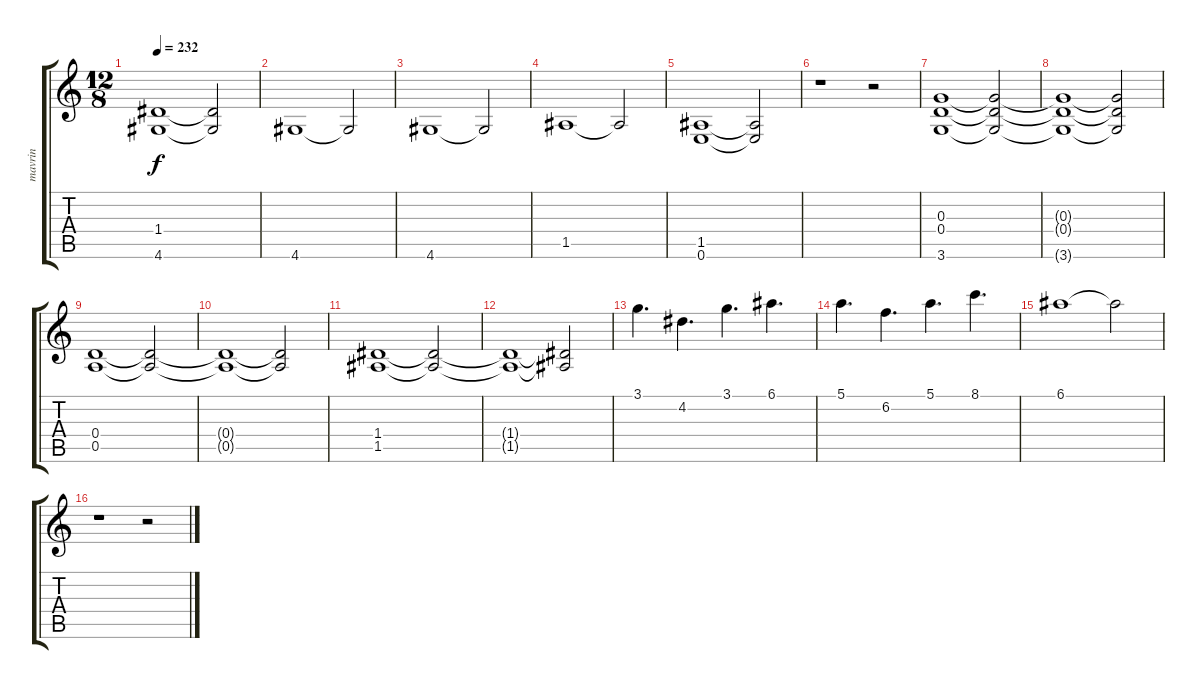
\track ("mavrin" "mavrin") {instrument overdrivenguitar}
\staff {score tabs}
\tuning (E4 B3 G3 D3 A2 E2) {hide}
\ts (12 8)
\tempo 232
\clef g2
\ks c
(1.4 4.6).1{dy f} (1.4{t} 4.6{t}).2 |
4.6.1 4.6{t}.2 |
4.6.1 4.6{t}.2 |
1.5.1 1.5{t}.2 |
(1.5 0.6).1 (1.5{t} 0.6{t}).2 |
r.1 r.2 |
(0.3 0.4 3.6).1 (0.3{t} 0.4{t} 3.6{t}).2 |
(0.3{t} 0.4{t} 3.6{t}).1 (0.3{t} 0.4{t} 3.6{t}).2 |
(0.4 0.5).1 (0.4{t} 0.5{t}).2 |
(0.4{t} 0.5{t}).1 (0.4{t} 0.5{t}).2 |
(1.4 1.5).1 (1.4{t} 1.5{t}).2 |
(1.4{t} 1.5{t}).1 (1.4{t} 1.5{t}).2 |
3.1.4{d} 4.2.4{d} 3.1.4{d} 6.1.4{d} |
5.1.4{d} 6.2.4{d} 5.1.4{d} 8.1.4{d} |
6.1.1 6.1{t}.2 |
r.1 r.2
